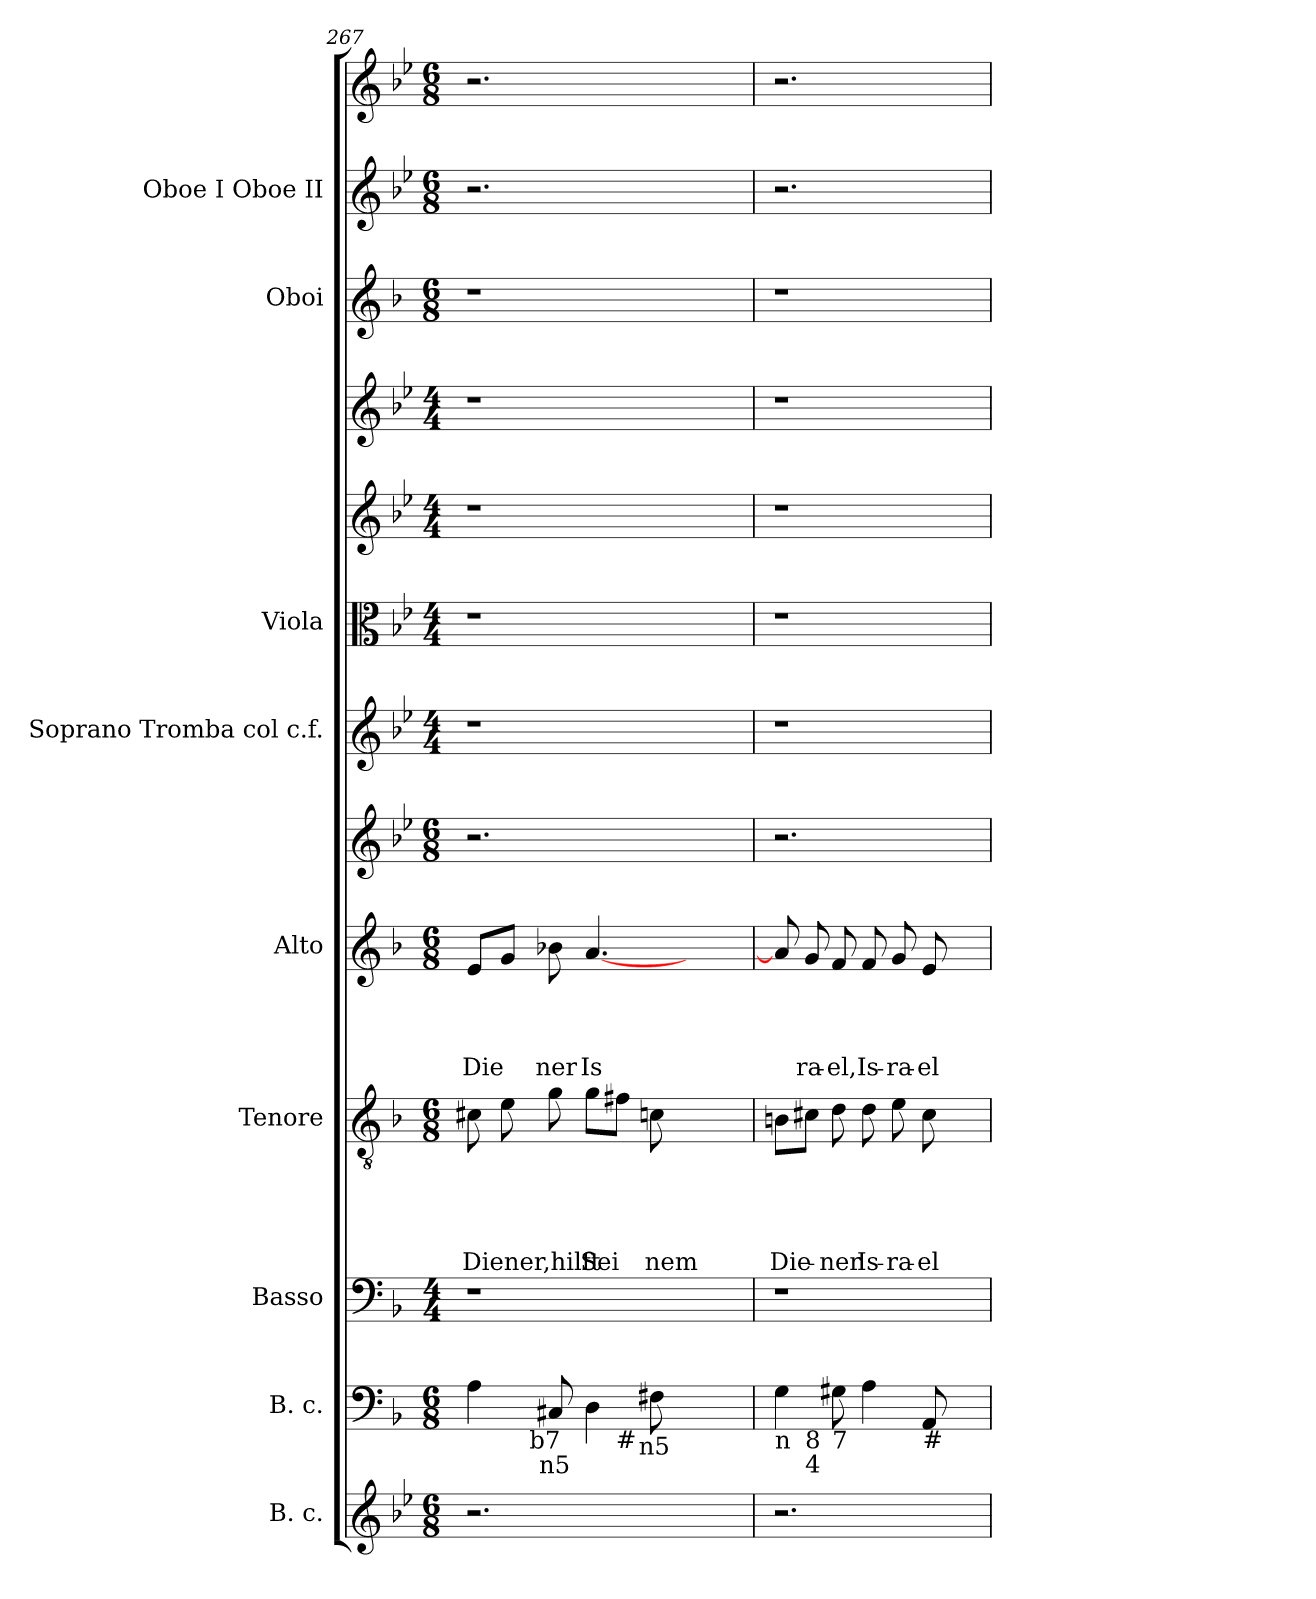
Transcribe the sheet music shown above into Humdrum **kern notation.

**kern	**kern	**kern	**kern	**text	**text	**text	**text	**text	**kern	**text	**text	**text	**text	**kern	**kern	**kern	**kern	**kern	**kern	**kern	**kern
*part12	*part11	*part10	*part9	*part9	*part9	*part9	*part9	*part9	*part8	*part8	*part8	*part8	*part8	*part7	*part6	*part5	*part4	*part3	*part2	*part1	*part1
*staff13	*staff12	*staff11	*staff10	*staff10	*staff10	*staff10	*staff10	*staff10	*staff9	*staff9	*staff9	*staff9	*staff9	*staff8	*staff7	*staff6	*staff5	*staff4	*staff3	*staff2	*staff1
*I"B. c.	*I"B. c.	*I"Basso	*I"Tenore	*	*	*	*	*	*I"Alto	*	*	*	*	*	*I"Soprano Tromba col c.f.	*I"Viola	*	*	*I"Oboi	*I"Oboe I Oboe II	*
*	*I'B. c.	*I'Basso	*I'Tenore	*	*	*	*	*	*I'Alto	*	*	*	*	*	*I'Soprano	*I'Viola	*	*	*	*I'Ob	*
*clefG2	*clefF4	*clefF4	*clefGv2	*	*	*	*	*	*clefG2	*	*	*	*	*clefG2	*clefG2	*clefC3	*clefG2	*clefG2	*clefG2	*clefG2	*clefG2
*k[b-e-]	*k[b-]	*k[b-]	*k[b-]	*	*	*	*	*	*k[b-]	*	*	*	*	*k[b-e-]	*k[b-e-]	*k[b-e-]	*k[b-e-]	*k[b-e-]	*k[b-]	*k[b-e-]	*k[b-e-]
*B-:	*F:	*F:	*F:	*	*	*	*	*	*F:	*	*	*	*	*B-:	*B-:	*B-:	*B-:	*B-:	*F:	*B-:	*B-:
*M6/8	*M6/8	*M4/4	*M6/8	*	*	*	*	*	*M6/8	*	*	*	*	*M6/8	*M4/4	*M4/4	*M4/4	*M4/4	*M6/8	*M6/8	*M6/8
=267	=267	=267	=267	=267	=267	=267	=267	=267	=267	=267	=267	=267	=267	=267	=267	=267	=267	=267	=267	=267	=267
!	!LO:TX:b:t=#	!	!	!	!	!	!	!	!	!	!	!	!	!	!	!	!	!	!	!	!
!	!	!	!	!	!	!	!	!LO:LY:b	!	!	!	!	!LO:LY:b	!	!	!	!	!	!LO:N:vis=1	!	!
*	*^	*	*	*	*	*	*	*	*	*	*	*	*	*	*	*	*	*	*	*	*
*	*	*^	*	*	*	*	*	*	*	*	*	*	*	*	*	*	*	*	*	*	*	*
*	*	*	*^	*	*	*	*	*	*	*	*	*	*	*	*	*	*	*	*	*	*	*	*
*	*	*	*	*^	*	*	*	*	*	*	*	*	*	*	*	*	*	*	*	*	*	*	*	*
2.r	4A>\	8..ryy	8...ryy	2ryy	2ryy	1r	8c#X\	.	.	.	.	Diener,hilft	8e/L	.	.	.	Die	2.r	1r	1r	1r	1r	2.r	2.r	2.r
.	.	.	.	.	.	.	8e\	.	.	.	.	.	8g/J	.	.	.	.	.	.	.	.	.	.	.	.
!	!	!LO:TX:b:t=b7	!	!	!	!	!	!	!	!	!	!	!	!	!	!	!	!	!	!	!	!	!	!	!
.	.	2ryy	.	.	.	.	.	.	.	.	.	.	.	.	.	.	.	.	.	.	.	.	.	.	.
!	!	!	!LO:TX:b:t=n5	!	!	!	!	!	!	!	!	!	!	!	!	!	!	!	!	!	!	!	!	!	!
.	.	.	2ryy	.	.	.	.	.	.	.	.	.	.	.	.	.	.	.	.	.	.	.	.	.	.
!	!	!	!	!	!	!	!	!	!	!	!	!	!	!	!	!	!LO:LY:b	!	!	!	!	!	!	!	!
.	8C#X/	.	.	.	.	.	8g\	.	.	.	.	.	8b-X\	.	.	.	ner	.	.	.	.	.	.	.	.
!	!	!	!	!	!	!	!	!	!	!	!	!LO:LY:b	!	!	!	!	!LO:LY:b	!	!	!	!	!	!	!	!
.	4D>\	.	.	.	.	.	8g\L	.	.	.	.	Sei	[<4.a/	.	.	.	Is	.	.	.	.	.	.	.	.
!	!	!	!	!LO:TX:b:t=#	!	!	!	!	!	!	!	!	!	!	!	!	!	!	!	!	!	!	!	!	!
.	.	.	.	2ryy	16.ryy	.	8f#X\J	.	.	.	.	.	.	.	.	.	.	.	.	.	.	.	.	.	.
!	!	!	!	!	!LO:TX:b:t=n5	!	!	!	!	!	!	!	!	!	!	!	!	!	!	!	!	!	!	!	!
.	.	.	.	.	4ryy	.	.	.	.	.	.	.	.	.	.	.	.	.	.	.	.	.	.	.	.
!	!	!	!	!	!	!	!	!	!	!	!	!LO:LY:b	!	!	!	!	!	!	!	!	!	!	!	!	!
.	8F#X\	.	.	.	.	.	8cn\	.	.	.	.	nem	.	.	.	.	.	.	.	.	.	.	.	.	.
.	.	4ryy	.	.	.	.	.	.	.	.	.	.	.	.	.	.	.	.	.	.	.	.	.	.	.
.	.	.	4ryy	.	.	.	.	.	.	.	.	.	.	.	.	.	.	.	.	.	.	.	.	.	.
4ryy	4ryy	.	.	.	.	.	4ryy	.	.	.	.	.	4ryy	.	.	.	.	4ryy	.	.	.	.	4ryy	4ryy	4ryy
.	.	.	.	.	8ryy	.	.	.	.	.	.	.	.	.	.	.	.	.	.	.	.	.	.	.	.
.	.	32ryy	.	.	32ryy	.	.	.	.	.	.	.	.	.	.	.	.	.	.	.	.	.	.	.	.
.	.	.	64ryy	.	.	.	.	.	.	.	.	.	.	.	.	.	.	.	.	.	.	.	.	.	.
!!LO:LB:g=z
=268	=268	=268	=268	=268	=268	=268	=268	=268	=268	=268	=268	=268	=268	=268	=268	=268	=268	=268	=268	=268	=268	=268	=268	=268	=268
!	!LO:TX:b:t=n	!	!	!	!	!	!	!	!	!	!	!	!	!	!	!	!	!	!	!	!	!	!	!	!
!	!	!	!	!	!	!	!	!	!	!	!	!LO:LY:b	!	!	!	!	!	!	!	!	!	!	!LO:N:vis=1	!	!
*	*	*v	*v	*v	*v	*	*	*	*	*	*	*	*	*	*	*	*	*	*	*	*	*	*	*	*
2.r	4G\	8ryy	1r	8Bn\L	.	.	.	.	Die-	8a/]	.	.	.	.	2.r	1r	1r	1r	1r	2.r	2.r	2.r
!	!	!LO:TX:b:t=8	!	!	!	!	!	!	!	!	!	!	!	!	!	!	!	!	!	!	!	!
!	!	!LO:TX:b:t=4	!	!	!	!	!	!	!	!	!	!	!	!	!	!	!	!	!	!	!	!
!	!	!	!	!	!	!	!	!	!	!	!	!	!	!LO:LY:b	!	!	!	!	!	!	!	!
.	.	2..ryy	.	8c#X\J	.	.	.	.	.	8g/	.	.	.	ra-	.	.	.	.	.	.	.	.
!	!LO:TX:b:t=7	!	!	!	!	!	!	!	!	!	!	!	!	!	!	!	!	!	!	!	!	!
!	!	!	!	!	!	!	!	!	!LO:LY:b	!	!	!	!	!LO:LY:b	!	!	!	!	!	!	!	!
.	8G#X>\	.	.	8d\	.	.	.	.	-ner	8f/	.	.	.	-el,	.	.	.	.	.	.	.	.
!	!	!	!	!	!	!	!	!	!LO:LY:b	!	!	!	!	!LO:LY:b	!	!	!	!	!	!	!	!
.	4A>\	.	.	8d\	.	.	.	.	Is-	8f/	.	.	.	Is-	.	.	.	.	.	.	.	.
!	!	!	!	!	!	!	!	!	!LO:LY:b	!	!	!	!	!LO:LY:b	!	!	!	!	!	!	!	!
.	.	.	.	8e\	.	.	.	.	-ra-	8g/	.	.	.	-ra-	.	.	.	.	.	.	.	.
!	!LO:TX:b:t=#	!	!	!	!	!	!	!	!	!	!	!	!	!	!	!	!	!	!	!	!	!
!	!	!	!	!	!	!	!	!	!LO:LY:b	!	!	!	!	!LO:LY:b	!	!	!	!	!	!	!	!
.	8AA</	.	.	8c#\	.	.	.	.	-el	8e/	.	.	.	-el	.	.	.	.	.	.	.	.
4ryy	4ryy	.	.	4ryy	.	.	.	.	.	4ryy	.	.	.	.	4ryy	.	.	.	.	4ryy	4ryy	4ryy
*	*v	*v	*	*	*	*	*	*	*	*	*	*	*	*	*	*	*	*	*	*	*	*
=	=	=	=	=	=	=	=	=	=	=	=	=	=	=	=	=	=	=	=	=	=
*-	*-	*-	*-	*-	*-	*-	*-	*-	*-	*-	*-	*-	*-	*-	*-	*-	*-	*-	*-	*-	*-
